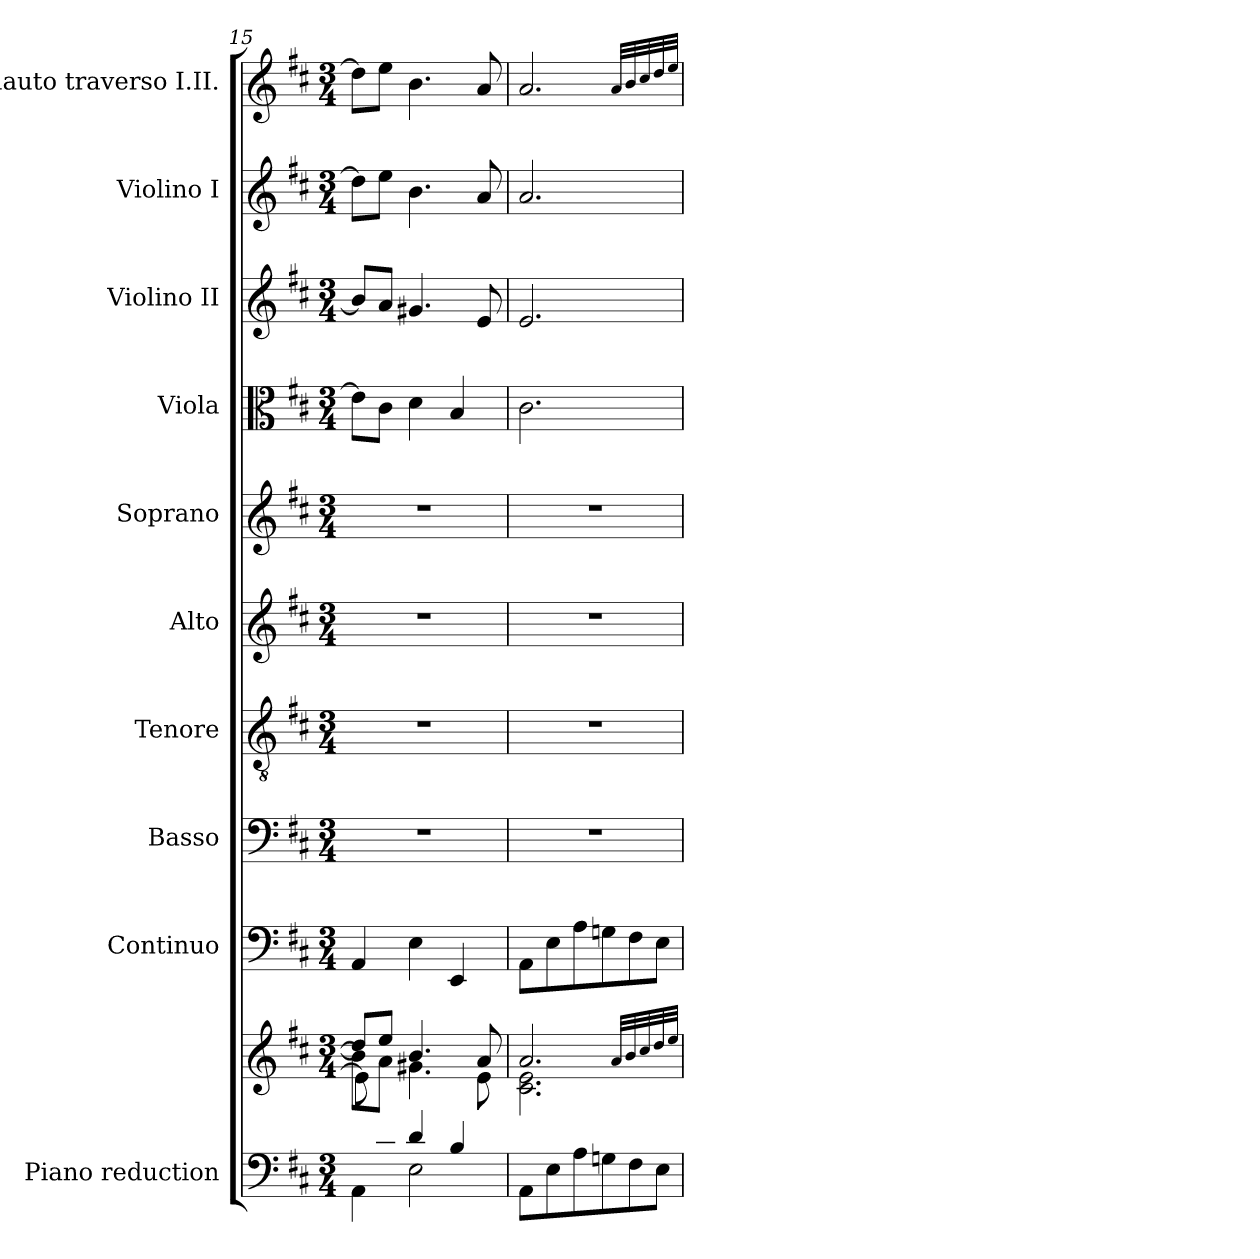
**kern	**kern	**kern	**kern	**kern	**kern	**kern	**kern	**kern	**kern	**kern
*part10	*part10	*part9	*part8	*part7	*part6	*part5	*part4	*part3	*part2	*part1
*staff11	*staff10	*staff9	*staff8	*staff7	*staff6	*staff5	*staff4	*staff3	*staff2	*staff1
*I"Piano reduction	*	*I"Continuo	*I"Basso	*I"Tenore	*I"Alto	*I"Soprano	*I"Viola	*I"Violino II	*I"Violino I	*I"Flauto traverso I.II.
*I'Pno	*	*	*	*	*	*	*I'Vla	*I'Vln	*I'Vln	*I'Fl
*clefF4	*clefG2	*clefF4	*clefF4	*clefGv2	*clefG2	*clefG2	*clefC3	*clefG2	*clefG2	*clefG2
*k[f#c#]	*k[f#c#]	*k[f#c#]	*k[f#c#]	*k[f#c#]	*k[f#c#]	*k[f#c#]	*k[f#c#]	*k[f#c#]	*k[f#c#]	*k[f#c#]
*M3/4	*M3/4	*M3/4	*M3/4	*M3/4	*M3/4	*M3/4	*M3/4	*M3/4	*M3/4	*M3/4
=15	=15	=15	=15	=15	=15	=15	=15	=15	=15	=15
*^	*^	*	*	*	*	*	*	*	*	*
*	*	*	*^	*	*	*	*	*	*	*	*	*
8ryy	4AA\	8dd/L]	8b\L]	8e\L]	4AA/	2.r	2.r	2.r	2.r	8e\L]	8b/L]	8dd\L]	8dd\L]
8c#/J	.	8ee/J	8a\J	2ryy	.	.	.	.	.	8c#\J	8a/J	8ee\J	8ee\J
4d/	2E\	4.b/	4.g#X\	.	4E\	.	.	.	.	4d\	4.g#X/	4.b\	4.b\
4B/	.	.	.	.	4EE/	.	.	.	.	4B/	.	.	.
.	.	8a/	8e\	8ryy	.	.	.	.	.	.	8e/	8a/	8a/
*v	*v	*	*	*	*	*	*	*	*	*	*	*	*
*	*	*v	*v	*	*	*	*	*	*	*	*	*
!!LO:PB:g=z
=16	=16	=16	=16	=16	=16	=16	=16	=16	=16	=16	=16
8AA\L	2.a/	2.c#\ 2.e\	8AA\L	2.r	2.r	2.r	2.r	2.c#\	2.e/	2.a/	2.a/
8E\	.	.	8E\	.	.	.	.	.	.	.	.
8A\	.	.	8A\	.	.	.	.	.	.	.	.
8Gn\	.	.	8Gn\	.	.	.	.	.	.	.	.
8F#\	.	.	8F#\	.	.	.	.	.	.	.	.
8E\J	.	.	8E\J	.	.	.	.	.	.	.	.
*	*v	*v	*	*	*	*	*	*	*	*	*
.	32qa/LLL	.	.	.	.	.	.	.	.	32qa/LLL
.	32qb/	.	.	.	.	.	.	.	.	32qb/
.	32qcc#/	.	.	.	.	.	.	.	.	32qcc#/
.	32qdd/	.	.	.	.	.	.	.	.	32qdd/
.	32qee/JJJ	.	.	.	.	.	.	.	.	32qee/JJJ
=	=	=	=	=	=	=	=	=	=	=
*-	*-	*-	*-	*-	*-	*-	*-	*-	*-	*-
